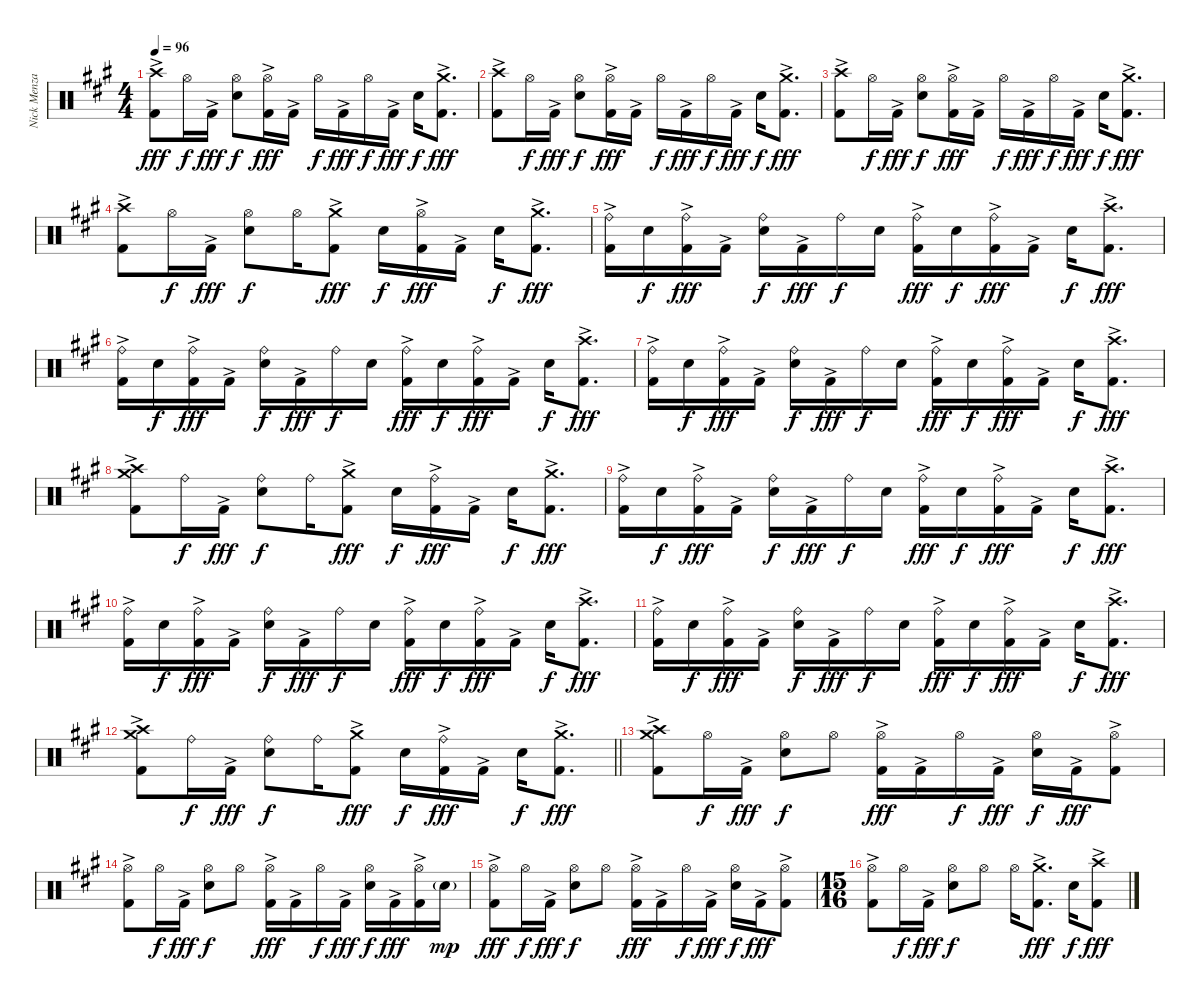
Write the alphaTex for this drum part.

\track ("Nick Menza" "Nick Menza") {instrument percussion}
\staff {score}
\articulation defaults
\ts (4 4)
\tempo 96
\clef neutral
\ks f#minor
("Crash high (hit)" "Kick (hit) 2"{ac}).8{dy fff} "Hi-Hat (open)".16{dy f} "Kick (hit) 2"{ac}.16{dy fff} ("Hi-Hat (open)" "Snare (hit) 2").8{dy f} ("Hi-Hat (open)" "Kick (hit) 2"{ac}).16{dy fff} "Kick (hit) 2"{ac}.16 "Hi-Hat (open)".16{dy f} "Kick (hit) 2"{ac}.16{dy fff} "Hi-Hat (open)".16{dy f} "Kick (hit) 2"{ac}.16{dy fff} "Snare (hit) 2".16{dy f} ("Crash medium (hit)" "Kick (hit) 2"{ac}).8{d dy fff} |
("Crash high (hit)" "Kick (hit) 2"{ac}).8 "Hi-Hat (open)".16{dy f} "Kick (hit) 2"{ac}.16{dy fff} ("Hi-Hat (open)" "Snare (hit) 2").8{dy f} ("Hi-Hat (open)" "Kick (hit) 2"{ac}).16{dy fff} "Kick (hit) 2"{ac}.16 "Hi-Hat (open)".16{dy f} "Kick (hit) 2"{ac}.16{dy fff} "Hi-Hat (open)".16{dy f} "Kick (hit) 2"{ac}.16{dy fff} "Snare (hit) 2".16{dy f} ("Crash medium (hit)" "Kick (hit) 2"{ac}).8{d dy fff} |
("Crash high (hit)" "Kick (hit) 2"{ac}).8 "Hi-Hat (open)".16{dy f} "Kick (hit) 2"{ac}.16{dy fff} ("Hi-Hat (open)" "Snare (hit) 2").8{dy f} ("Hi-Hat (open)" "Kick (hit) 2"{ac}).16{dy fff} "Kick (hit) 2"{ac}.16 "Hi-Hat (open)".16{dy f} "Kick (hit) 2"{ac}.16{dy fff} "Hi-Hat (open)".16{dy f} "Kick (hit) 2"{ac}.16{dy fff} "Snare (hit) 2".16{dy f} ("Crash medium (hit)" "Kick (hit) 2"{ac}).8{d dy fff} |
("Crash high (hit)" "Kick (hit) 2"{ac}).8 "Hi-Hat (open)".16{dy f} "Kick (hit) 2"{ac}.16{dy fff} ("Hi-Hat (open)" "Snare (hit) 2").8{dy f} "Hi-Hat (open)".16 ("Crash medium (hit)" "Kick (hit) 2"{ac}).8{dy fff} "Snare (hit) 2".16{dy f} ("Hi-Hat (open)" "Kick (hit) 2"{ac}).16{dy fff} "Kick (hit) 2"{ac}.16 "Snare (hit) 2".16{dy f} ("Crash medium (hit)" "Kick (hit) 2"{ac}).8{d dy fff} |
("Ride (bell)" "Kick (hit) 2"{ac}).16 "Snare (hit) 2".16{dy f} ("Ride (bell)" "Kick (hit) 2"{ac}).16{dy fff} "Kick (hit) 2"{ac}.16 ("Ride (bell)" "Snare (hit) 2").16{dy f} "Kick (hit) 2"{ac}.16{dy fff} "Ride (bell)".16{dy f} "Snare (hit) 2".16 ("Ride (bell)" "Kick (hit) 2"{ac}).16{dy fff} "Snare (hit) 2".16{dy f} ("Ride (bell)" "Kick (hit) 2"{ac}).16{dy fff} "Kick (hit) 2"{ac}.16 "Snare (hit) 2".16{dy f} ("Crash high (hit)" "Kick (hit) 2"{ac}).8{d dy fff} |
("Ride (bell)" "Kick (hit) 2"{ac}).16 "Snare (hit) 2".16{dy f} ("Ride (bell)" "Kick (hit) 2"{ac}).16{dy fff} "Kick (hit) 2"{ac}.16 ("Ride (bell)" "Snare (hit) 2").16{dy f} "Kick (hit) 2"{ac}.16{dy fff} "Ride (bell)".16{dy f} "Snare (hit) 2".16 ("Ride (bell)" "Kick (hit) 2"{ac}).16{dy fff} "Snare (hit) 2".16{dy f} ("Ride (bell)" "Kick (hit) 2"{ac}).16{dy fff} "Kick (hit) 2"{ac}.16 "Snare (hit) 2".16{dy f} ("Crash high (hit)" "Kick (hit) 2"{ac}).8{d dy fff} |
("Ride (bell)" "Kick (hit) 2"{ac}).16 "Snare (hit) 2".16{dy f} ("Ride (bell)" "Kick (hit) 2"{ac}).16{dy fff} "Kick (hit) 2"{ac}.16 ("Ride (bell)" "Snare (hit) 2").16{dy f} "Kick (hit) 2"{ac}.16{dy fff} "Ride (bell)".16{dy f} "Snare (hit) 2".16 ("Ride (bell)" "Kick (hit) 2"{ac}).16{dy fff} "Snare (hit) 2".16{dy f} ("Ride (bell)" "Kick (hit) 2"{ac}).16{dy fff} "Kick (hit) 2"{ac}.16 "Snare (hit) 2".16{dy f} ("Crash high (hit)" "Kick (hit) 2"{ac}).8{d dy fff} |
("Crash high (hit)" "Crash medium (hit)" "Kick (hit) 2"{ac}).8 "Ride (bell)".16{dy f} "Kick (hit) 2"{ac}.16{dy fff} ("Ride (bell)" "Snare (hit) 2").8{dy f} "Ride (bell)".16 ("Crash medium (hit)" "Kick (hit) 2"{ac}).8{dy fff} "Snare (hit) 2".16{dy f} ("Ride (bell)" "Kick (hit) 2"{ac}).16{dy fff} "Kick (hit) 2"{ac}.16 "Snare (hit) 2".16{dy f} ("Crash medium (hit)" "Kick (hit) 2"{ac}).8{d dy fff} |
("Ride (bell)" "Kick (hit) 2"{ac}).16 "Snare (hit) 2".16{dy f} ("Ride (bell)" "Kick (hit) 2"{ac}).16{dy fff} "Kick (hit) 2"{ac}.16 ("Ride (bell)" "Snare (hit) 2").16{dy f} "Kick (hit) 2"{ac}.16{dy fff} "Ride (bell)".16{dy f} "Snare (hit) 2".16 ("Ride (bell)" "Kick (hit) 2"{ac}).16{dy fff} "Snare (hit) 2".16{dy f} ("Ride (bell)" "Kick (hit) 2"{ac}).16{dy fff} "Kick (hit) 2"{ac}.16 "Snare (hit) 2".16{dy f} ("Crash high (hit)" "Kick (hit) 2"{ac}).8{d dy fff} |
("Ride (bell)" "Kick (hit) 2"{ac}).16 "Snare (hit) 2".16{dy f} ("Ride (bell)" "Kick (hit) 2"{ac}).16{dy fff} "Kick (hit) 2"{ac}.16 ("Ride (bell)" "Snare (hit) 2").16{dy f} "Kick (hit) 2"{ac}.16{dy fff} "Ride (bell)".16{dy f} "Snare (hit) 2".16 ("Ride (bell)" "Kick (hit) 2"{ac}).16{dy fff} "Snare (hit) 2".16{dy f} ("Ride (bell)" "Kick (hit) 2"{ac}).16{dy fff} "Kick (hit) 2"{ac}.16 "Snare (hit) 2".16{dy f} ("Crash high (hit)" "Kick (hit) 2"{ac}).8{d dy fff} |
("Ride (bell)" "Kick (hit) 2"{ac}).16 "Snare (hit) 2".16{dy f} ("Ride (bell)" "Kick (hit) 2"{ac}).16{dy fff} "Kick (hit) 2"{ac}.16 ("Ride (bell)" "Snare (hit) 2").16{dy f} "Kick (hit) 2"{ac}.16{dy fff} "Ride (bell)".16{dy f} "Snare (hit) 2".16 ("Ride (bell)" "Kick (hit) 2"{ac}).16{dy fff} "Snare (hit) 2".16{dy f} ("Ride (bell)" "Kick (hit) 2"{ac}).16{dy fff} "Kick (hit) 2"{ac}.16 "Snare (hit) 2".16{dy f} ("Crash high (hit)" "Kick (hit) 2"{ac}).8{d dy fff} |
\barLineRight lightlight
("Crash high (hit)" "Crash medium (hit)" "Kick (hit) 2"{ac}).8 "Ride (bell)".16{dy f} "Kick (hit) 2"{ac}.16{dy fff} ("Ride (bell)" "Snare (hit) 2").8{dy f} "Ride (bell)".16 ("Crash medium (hit)" "Kick (hit) 2"{ac}).8{dy fff} "Snare (hit) 2".16{dy f} ("Ride (bell)" "Kick (hit) 2"{ac}).16{dy fff} "Kick (hit) 2"{ac}.16 "Snare (hit) 2".16{dy f} ("Crash medium (hit)" "Kick (hit) 2"{ac}).8{d dy fff} |
("Crash high (hit)" "Crash medium (hit)" "Kick (hit) 2"{ac}).8 "Hi-Hat (open)".16{dy f} "Kick (hit) 2"{ac}.16{dy fff} ("Hi-Hat (open)" "Snare (hit) 2").8{dy f} "Hi-Hat (open)".8 ("Hi-Hat (open)" "Kick (hit) 2"{ac}).16{dy fff} "Kick (hit) 2"{ac}.16 "Hi-Hat (open)".16{dy f} "Kick (hit) 2"{ac}.16{dy fff} ("Hi-Hat (open)" "Snare (hit) 2").16{dy f} "Kick (hit) 2"{ac}.16{dy fff} ("Hi-Hat (open)" "Kick (hit) 2"{ac}).8 |
("Hi-Hat (open)" "Kick (hit) 2"{ac}).8 "Hi-Hat (open)".16{dy f} "Kick (hit) 2"{ac}.16{dy fff} ("Hi-Hat (open)" "Snare (hit) 2").8{dy f} "Hi-Hat (open)".8 ("Hi-Hat (open)" "Kick (hit) 2"{ac}).16{dy fff} "Kick (hit) 2"{ac}.16 "Hi-Hat (open)".16{dy f} "Kick (hit) 2"{ac}.16{dy fff} ("Hi-Hat (open)" "Snare (hit) 2").16{dy f} "Kick (hit) 2"{ac}.16{dy fff} ("Hi-Hat (open)" "Kick (hit) 2"{ac}).16 "Snare (hit) 2"{g}.16{dy mp} |
("Hi-Hat (open)" "Kick (hit) 2"{ac}).8{dy fff} "Hi-Hat (open)".16{dy f} "Kick (hit) 2"{ac}.16{dy fff} ("Hi-Hat (open)" "Snare (hit) 2").8{dy f} "Hi-Hat (open)".8 ("Hi-Hat (open)" "Kick (hit) 2"{ac}).16{dy fff} "Kick (hit) 2"{ac}.16 "Hi-Hat (open)".16{dy f} "Kick (hit) 2"{ac}.16{dy fff} ("Hi-Hat (open)" "Snare (hit) 2").16{dy f} "Kick (hit) 2"{ac}.16{dy fff} ("Hi-Hat (open)" "Kick (hit) 2"{ac}).8 |
\ts (15 16)
("Hi-Hat (open)" "Kick (hit) 2"{ac}).8 "Hi-Hat (open)".16{dy f} "Kick (hit) 2"{ac}.16{dy fff} ("Hi-Hat (open)" "Snare (hit) 2").8{dy f} "Hi-Hat (open)".8 "Hi-Hat (open)".16 ("Crash medium (hit)" "Kick (hit) 2"{ac}).8{d dy fff} "Snare (hit) 2".16{dy f} ("Crash high (hit)" "Kick (hit) 2"{ac}).8{dy fff}
